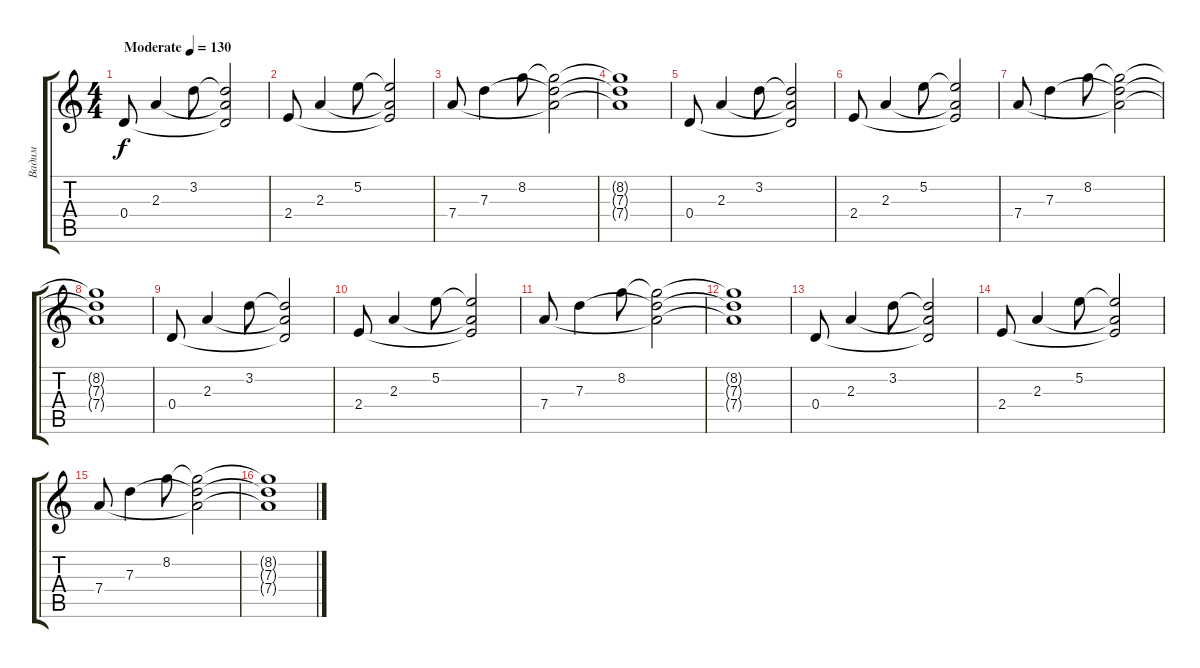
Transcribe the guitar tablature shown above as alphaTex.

\track ("Вадим" "Вадим") {instrument overdrivenguitar}
\staff {score tabs}
\tuning (E4 B3 G3 D3 A2 E2) {hide}
\ts (4 4)
\tempo (130 "Moderate")
\clef g2
\ks c
0.4.8{dy f instrument overdrivenguitar} 2.3.4 3.2.8 (3.2{t} 2.3{t} 0.4{t}).2 |
2.4.8 2.3.4 5.2.8 (5.2{t} 2.3{t} 2.4{t}).2 |
7.4.8 7.3.4 8.2.8 (8.2{t} 7.3{t} 7.4{t}).2 |
(8.2{t} 7.3{t} 7.4{t}).1 |
0.4.8 2.3.4 3.2.8 (3.2{t} 2.3{t} 0.4{t}).2 |
2.4.8 2.3.4 5.2.8 (5.2{t} 2.3{t} 2.4{t}).2 |
7.4.8 7.3.4 8.2.8 (8.2{t} 7.3{t} 7.4{t}).2 |
(8.2{t} 7.3{t} 7.4{t}).1 |
0.4.8 2.3.4 3.2.8 (3.2{t} 2.3{t} 0.4{t}).2 |
2.4.8 2.3.4 5.2.8 (5.2{t} 2.3{t} 2.4{t}).2 |
7.4.8 7.3.4 8.2.8 (8.2{t} 7.3{t} 7.4{t}).2 |
(8.2{t} 7.3{t} 7.4{t}).1 |
0.4.8 2.3.4 3.2.8 (3.2{t} 2.3{t} 0.4{t}).2 |
2.4.8 2.3.4 5.2.8 (5.2{t} 2.3{t} 2.4{t}).2 |
7.4.8 7.3.4 8.2.8 (8.2{t} 7.3{t} 7.4{t}).2 |
(8.2{t} 7.3{t} 7.4{t}).1
